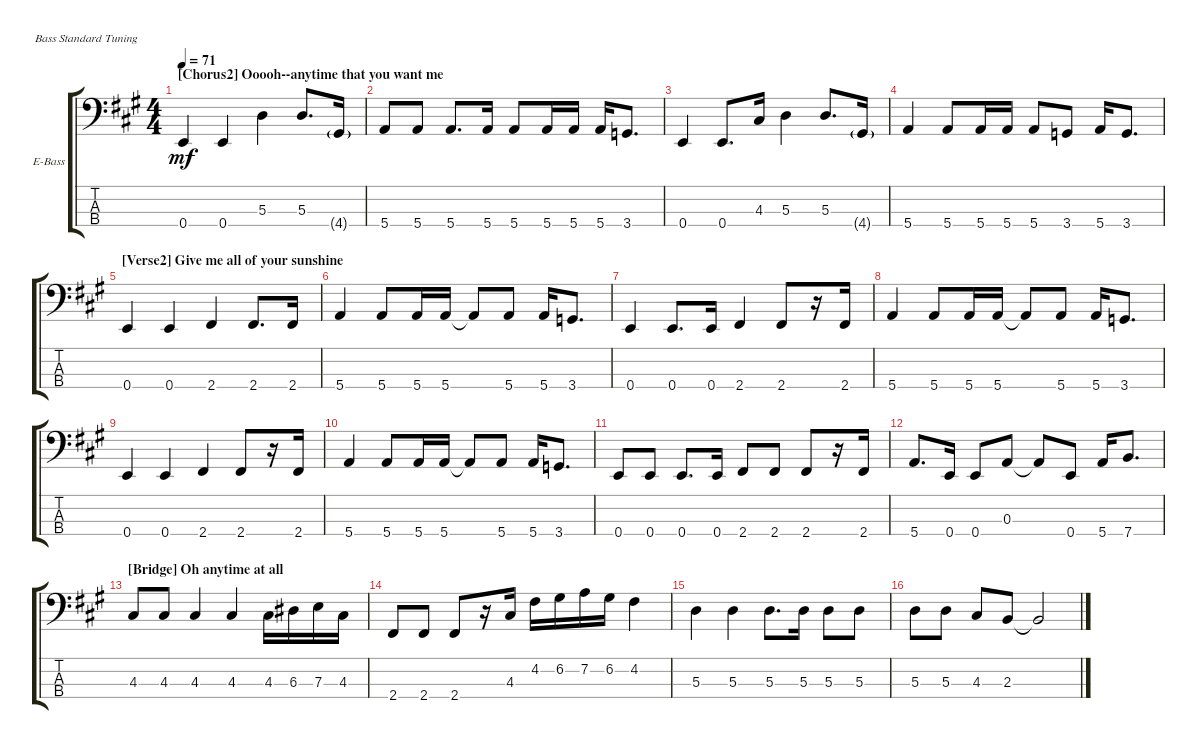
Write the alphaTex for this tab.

\defaultSystemsLayout 4
\bracketExtendMode groupsimilarinstruments
\firstSystemTrackNameOrientation horizontal
\otherSystemsTrackNameOrientation horizontal
\track ("Electric Bass" "E-Bass") {instrument electricbassfinger}
\staff {score tabs}
\tuning (G2 D2 A1 E1)
\ts (4 4)
\section ("" "[Chorus2] Ooooh--anytime that you want me")
\tempo 71
\clef f4
\ks a
0.4.4{dy mf} 0.4.4 5.3.4 5.3.8{d} 4.4{g}.16 |
5.4.8 5.4.8 5.4.8{d} 5.4.16 5.4.8 5.4.16 5.4.16 5.4.16 3.4.8{d} |
0.4.4 0.4.8{d} 4.3.16 5.3.4 5.3.8{d} 4.4{g}.16 |
5.4.4 5.4.8 5.4.16 5.4.16 5.4.8 3.4.8 5.4.16 3.4.8{d} |
\section ("" "[Verse2] Give me all of your sunshine")
0.4.4 0.4.4 2.4.4 2.4.8{d} 2.4.16 |
5.4.4 5.4.8 5.4.16 5.4.16 5.4{t}.8 5.4.8 5.4.16 3.4.8{d} |
0.4.4 0.4.8{d} 0.4.16 2.4.4 2.4.8 r.16 2.4.16 |
5.4.4 5.4.8 5.4.16 5.4.16 5.4{t}.8 5.4.8 5.4.16 3.4.8{d} |
0.4.4 0.4.4 2.4.4 2.4.8 r.16 2.4.16 |
5.4.4 5.4.8 5.4.16 5.4.16 5.4{t}.8 5.4.8 5.4.16 3.4.8{d} |
0.4.8 0.4.8 0.4.8{d} 0.4.16 2.4.8 2.4.8 2.4.8 r.16 2.4.16 |
5.4.8{d} 0.4.16 0.4.8 0.3.8 0.3{t}.8 0.4.8 5.4.16 7.4.8{d} |
\section ("" "[Bridge] Oh anytime at all")
4.3.8 4.3.8 4.3.4 4.3.4 4.3.16 6.3.16 7.3.16 4.3.16 |
2.4.8 2.4.8 2.4.8 r.16 4.3.16 4.2.16 6.2.16 7.2.16 6.2.16 4.2.4 |
5.3.4 5.3.4 5.3.8{d} 5.3.16 5.3.8 5.3.8 |
5.3.8 5.3.8 4.3.8 2.3.8 2.3{t}.2
